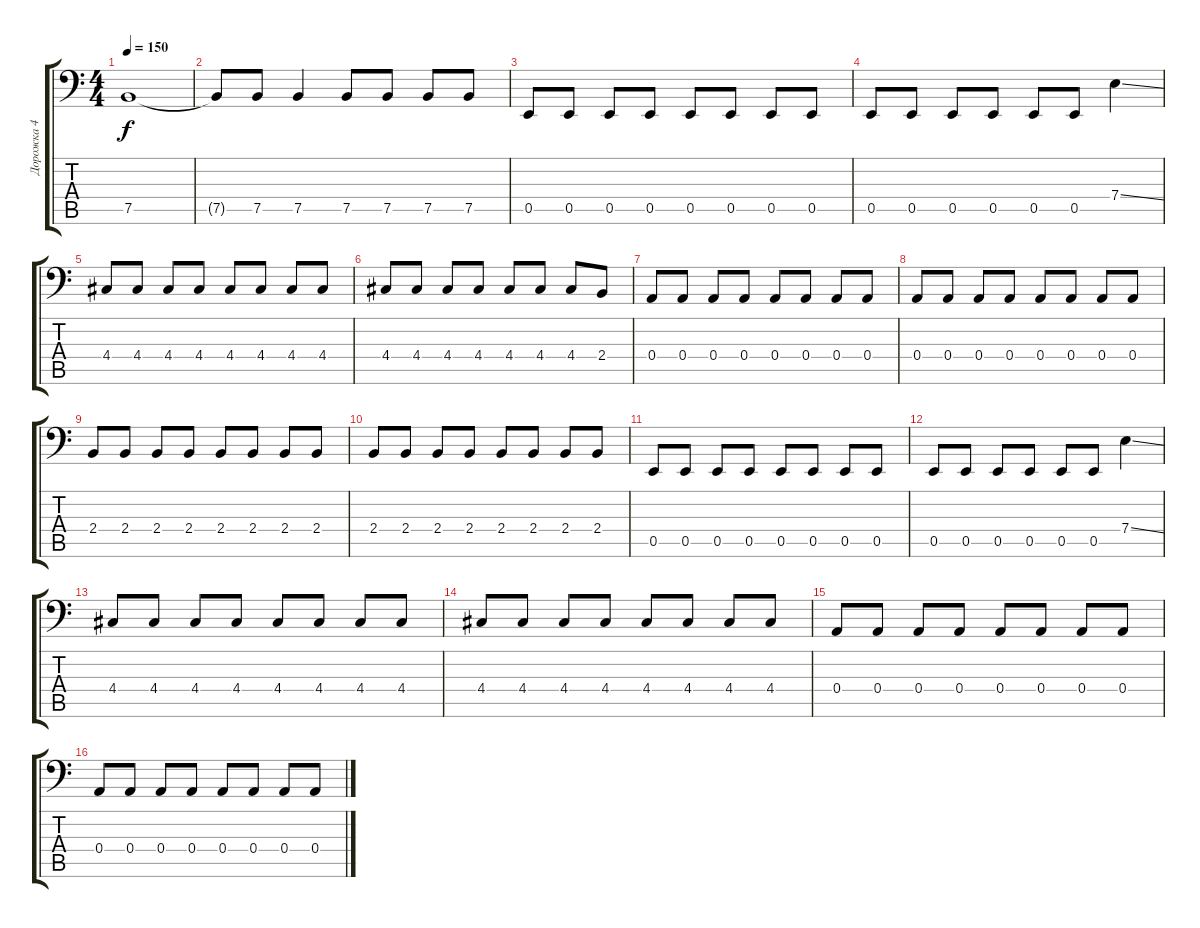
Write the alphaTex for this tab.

\track ("Дорожка 4" "Дорожка 4") {instrument electricbassfinger}
\staff {score tabs}
\tuning (C3 G2 D2 A1 E1 A0) {hide}
\ts (4 4)
\tempo 150
\clef f4
\ks c
7.5.1{dy f} |
7.5{t}.8 7.5.8 7.5.4 7.5.8 7.5.8 7.5.8 7.5.8 |
0.5.8 0.5.8 0.5.8 0.5.8 0.5.8 0.5.8 0.5.8 0.5.8 |
0.5.8 0.5.8 0.5.8 0.5.8 0.5.8 0.5.8 7.4{ss}.4 |
4.4.8 4.4.8 4.4.8 4.4.8 4.4.8 4.4.8 4.4.8 4.4.8 |
4.4.8 4.4.8 4.4.8 4.4.8 4.4.8 4.4.8 4.4.8 2.4.8 |
0.4.8 0.4.8 0.4.8 0.4.8 0.4.8 0.4.8 0.4.8 0.4.8 |
0.4.8 0.4.8 0.4.8 0.4.8 0.4.8 0.4.8 0.4.8 0.4.8 |
2.4.8 2.4.8 2.4.8 2.4.8 2.4.8 2.4.8 2.4.8 2.4.8 |
2.4.8 2.4.8 2.4.8 2.4.8 2.4.8 2.4.8 2.4.8 2.4.8 |
0.5.8 0.5.8 0.5.8 0.5.8 0.5.8 0.5.8 0.5.8 0.5.8 |
0.5.8 0.5.8 0.5.8 0.5.8 0.5.8 0.5.8 7.4{ss}.4 |
4.4.8 4.4.8 4.4.8 4.4.8 4.4.8 4.4.8 4.4.8 4.4.8 |
4.4.8 4.4.8 4.4.8 4.4.8 4.4.8 4.4.8 4.4.8 4.4.8 |
0.4.8 0.4.8 0.4.8 0.4.8 0.4.8 0.4.8 0.4.8 0.4.8 |
0.4.8 0.4.8 0.4.8 0.4.8 0.4.8 0.4.8 0.4.8 0.4.8
